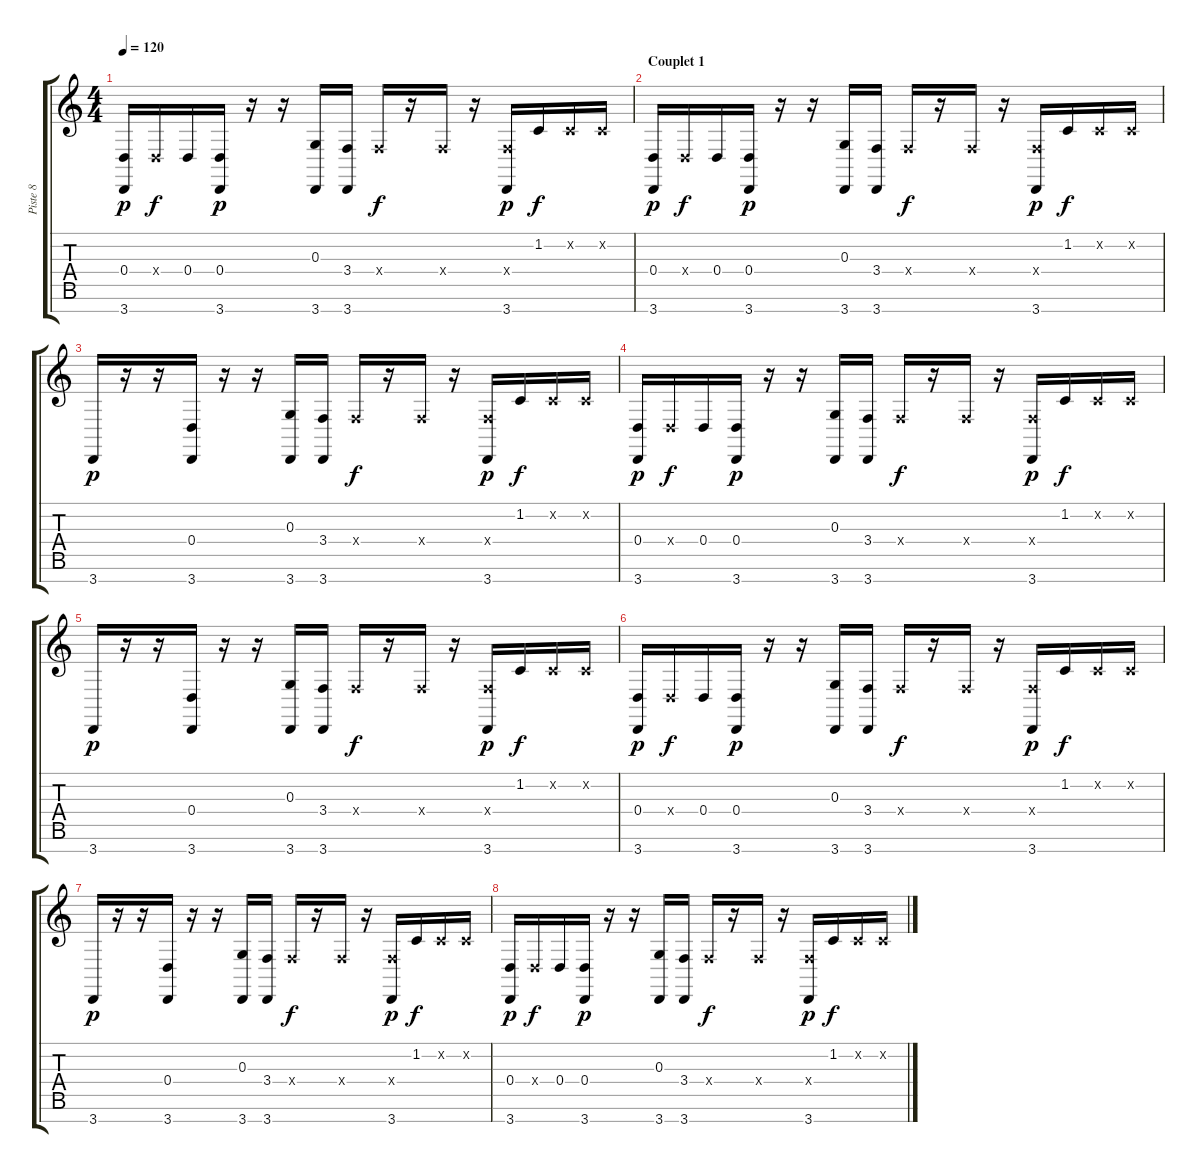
\track ("Piste 8" "Piste 8") {instrument lead8bassandlead}
\staff {score tabs}
\tuning (E4 B3 G3 D3 A2 E2 B1) {hide}
\ts (4 4)
\tempo 120
\clef g2
\ks c
(0.4 3.7).16{dy p instrument lead8bassandlead} 0.4{x}.16{dy f} 0.4.16 (0.4 3.7).16{dy p} r.16 r.16 (0.3 3.7).16 (3.4 3.7).16 3.4{x}.16{dy f} r.16 3.4{x}.16 r.16 (3.4{x} 3.7).16{dy p} 1.2.16{dy f} 1.2{x}.16 1.2{x}.16 |
\section ("" "Couplet 1")
(0.4 3.7).16{dy p} 0.4{x}.16{dy f} 0.4.16 (0.4 3.7).16{dy p} r.16 r.16 (0.3 3.7).16 (3.4 3.7).16 3.4{x}.16{dy f} r.16 3.4{x}.16 r.16 (3.4{x} 3.7).16{dy p} 1.2.16{dy f} 1.2{x}.16 1.2{x}.16 |
3.7.16{dy p} r.16 r.16 (0.4 3.7).16 r.16 r.16 (0.3 3.7).16 (3.4 3.7).16 3.4{x}.16{dy f} r.16 3.4{x}.16 r.16 (3.4{x} 3.7).16{dy p} 1.2.16{dy f} 1.2{x}.16 1.2{x}.16 |
(0.4 3.7).16{dy p} 0.4{x}.16{dy f} 0.4.16 (0.4 3.7).16{dy p} r.16 r.16 (0.3 3.7).16 (3.4 3.7).16 3.4{x}.16{dy f} r.16 3.4{x}.16 r.16 (3.4{x} 3.7).16{dy p} 1.2.16{dy f} 1.2{x}.16 1.2{x}.16 |
3.7.16{dy p} r.16 r.16 (0.4 3.7).16 r.16 r.16 (0.3 3.7).16 (3.4 3.7).16 3.4{x}.16{dy f} r.16 3.4{x}.16 r.16 (3.4{x} 3.7).16{dy p} 1.2.16{dy f} 1.2{x}.16 1.2{x}.16 |
(0.4 3.7).16{dy p} 0.4{x}.16{dy f} 0.4.16 (0.4 3.7).16{dy p} r.16 r.16 (0.3 3.7).16 (3.4 3.7).16 3.4{x}.16{dy f} r.16 3.4{x}.16 r.16 (3.4{x} 3.7).16{dy p} 1.2.16{dy f} 1.2{x}.16 1.2{x}.16 |
3.7.16{dy p} r.16 r.16 (0.4 3.7).16 r.16 r.16 (0.3 3.7).16 (3.4 3.7).16 3.4{x}.16{dy f} r.16 3.4{x}.16 r.16 (3.4{x} 3.7).16{dy p} 1.2.16{dy f} 1.2{x}.16 1.2{x}.16 |
(0.4 3.7).16{dy p} 0.4{x}.16{dy f} 0.4.16 (0.4 3.7).16{dy p} r.16 r.16 (0.3 3.7).16 (3.4 3.7).16 3.4{x}.16{dy f} r.16 3.4{x}.16 r.16 (3.4{x} 3.7).16{dy p} 1.2.16{dy f} 1.2{x}.16 1.2{x}.16
